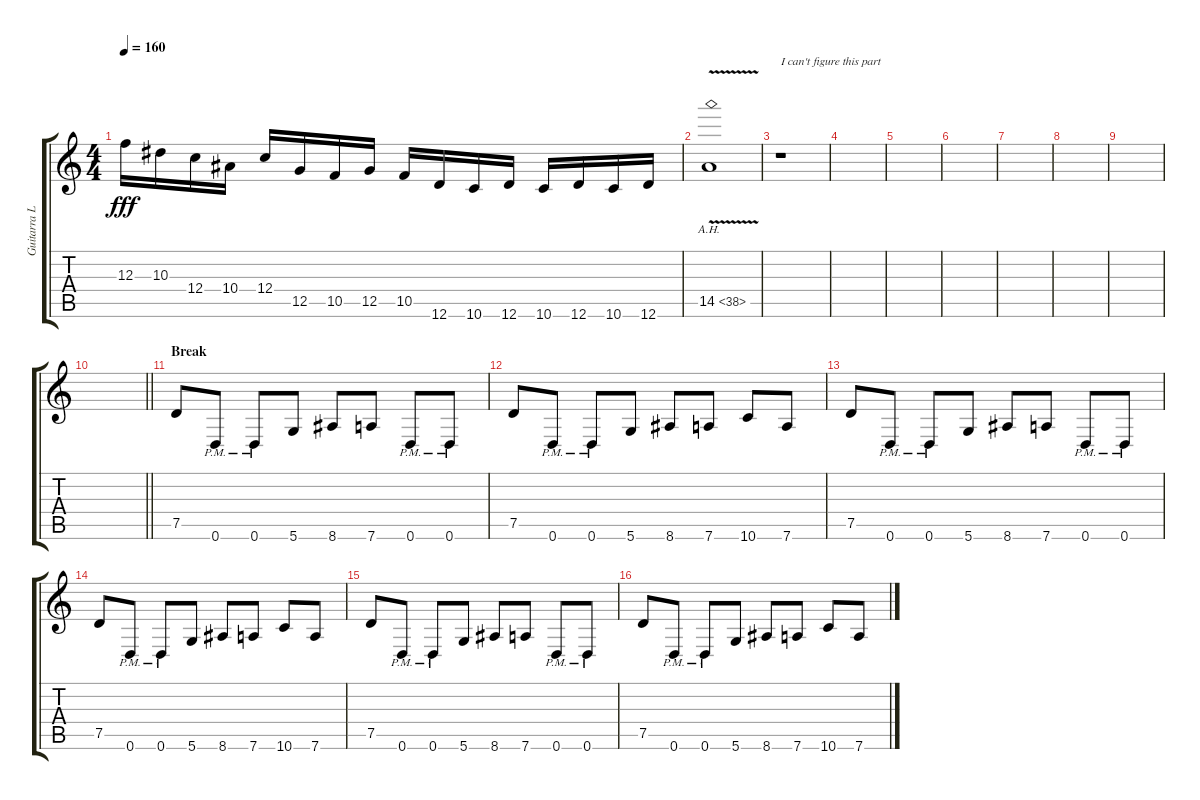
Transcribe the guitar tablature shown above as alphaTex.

\track ("Guitarra Lider" "Guitarra L") {instrument overdrivenguitar}
\staff {score tabs}
\tuning (D4 A3 F3 C3 G2 D2) {hide}
\ts (4 4)
\tempo 160
\clef g2
\ks c
12.3.16{dy fff} 10.3.16 12.4.16 10.4.16 12.4.16 12.5.16 10.5.16 12.5.16 10.5.16 12.6.16 10.6.16 12.6.16 10.6.16 12.6.16 10.6.16 12.6.16 |
14.5{ah 24 v}.1 |
r.1{txt "I can't figure this part"} |
|
|
|
|
|
|
\barLineRight lightlight
|
\section ("" "Break")
7.5.8{volume 12 balance 0} 0.6{pm}.8 0.6{pm}.8 5.6.8 8.6.8 7.6.8 0.6{pm}.8 0.6{pm}.8 |
7.5.8 0.6{pm}.8 0.6{pm}.8 5.6.8 8.6.8 7.6.8 10.6.8 7.6.8 |
7.5.8 0.6{pm}.8 0.6{pm}.8 5.6.8 8.6.8 7.6.8 0.6{pm}.8 0.6{pm}.8 |
7.5.8 0.6{pm}.8 0.6{pm}.8 5.6.8 8.6.8 7.6.8 10.6.8 7.6.8 |
7.5.8 0.6{pm}.8 0.6{pm}.8 5.6.8 8.6.8 7.6.8 0.6{pm}.8 0.6{pm}.8 |
7.5.8 0.6{pm}.8 0.6{pm}.8 5.6.8 8.6.8 7.6.8 10.6.8 7.6.8
